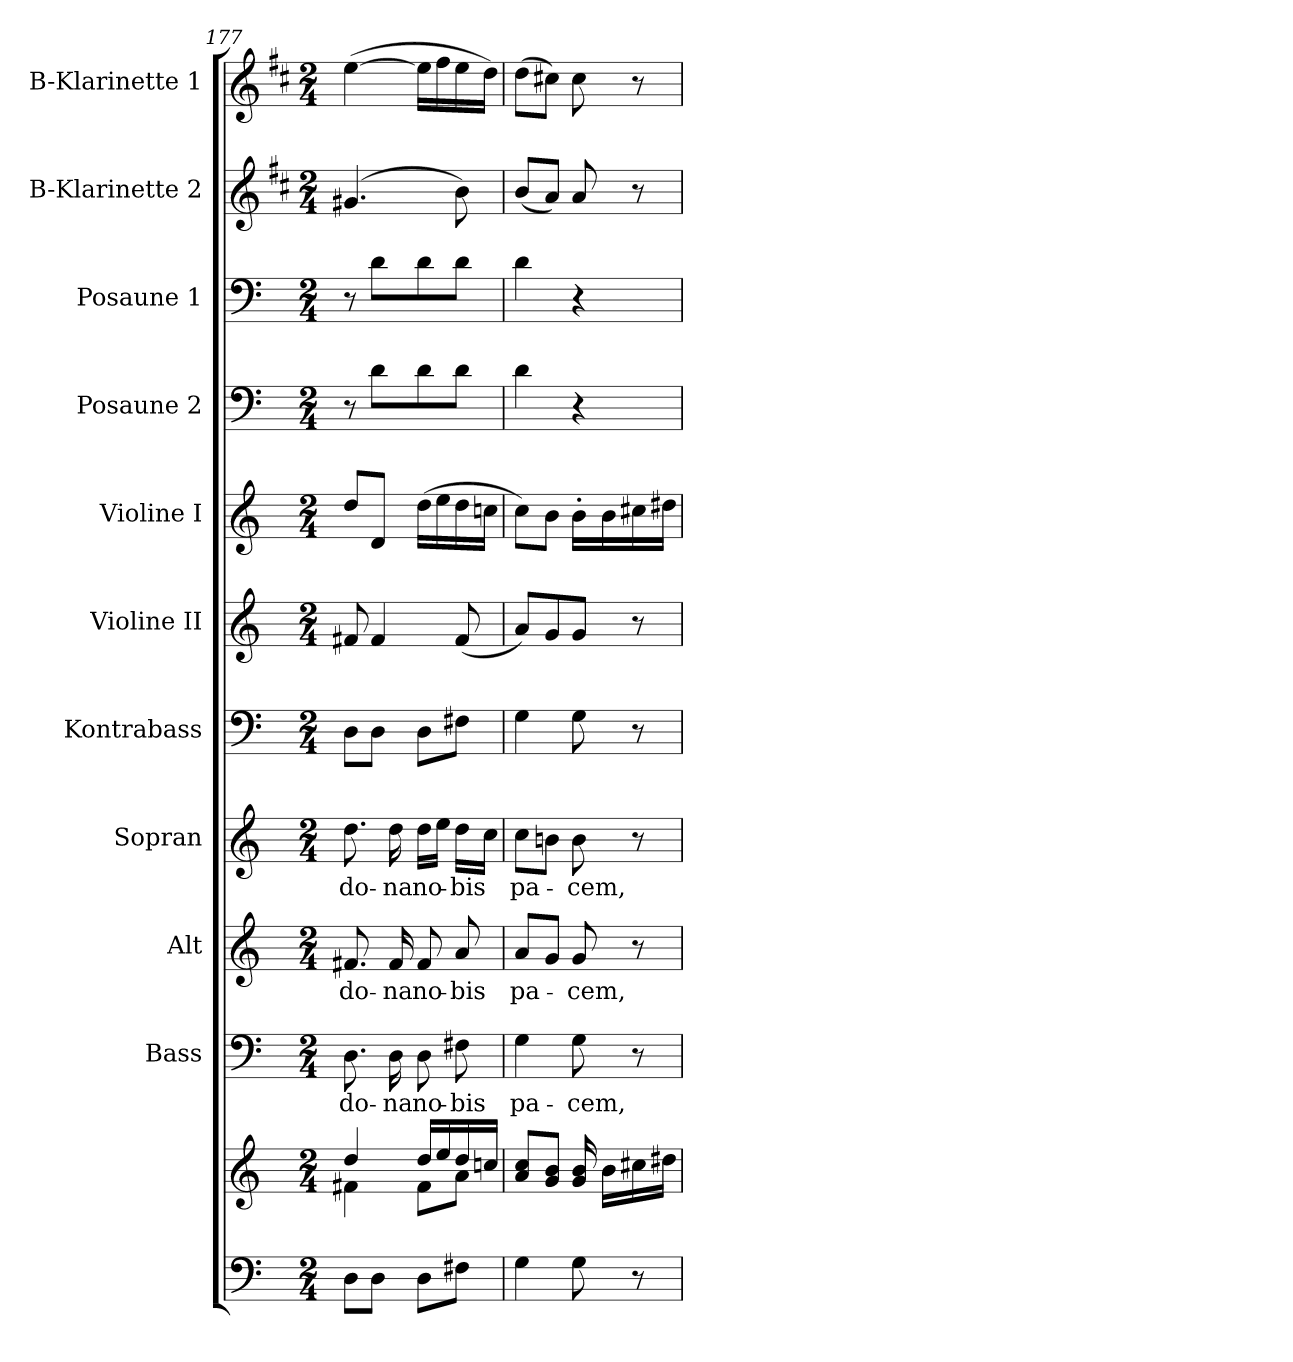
**kern	**kern	**kern	**text	**kern	**text	**kern	**text	**kern	**kern	**kern	**kern	**kern	**kern	**kern
*part11	*part11	*part10	*part10	*part9	*part9	*part8	*part8	*part7	*part6	*part5	*part4	*part3	*part2	*part1
*staff12	*staff11	*staff10	*staff10	*staff9	*staff9	*staff8	*staff8	*staff7	*staff6	*staff5	*staff4	*staff3	*staff2	*staff1
*	*	*I"Bass	*	*I"Alt	*	*I"Sopran	*	*I"Kontrabass	*I"Violine II	*I"Violine I	*I"Posaune 2	*I"Posaune 1	*I"B-Klarinette 2	*I"B-Klarinette 1
*	*	*I'B.	*	*I'A.	*	*I'S.	*	*I'Kb.	*I'Vl. II	*I'Vl. I	*I'Pos. 2	*I'Pos. 1	*I'B Kl. 2	*I'B Kl. 1
!!LO:PB:g=z
*clefF4	*clefG2	*clefF4	*	*clefG2	*	*clefG2	*	*clefF4	*clefG2	*clefG2	*clefF4	*clefF4	*clefG2	*clefG2
*	*	*	*	*	*	*	*	*ITrd7c12	*	*	*	*	*ITrd1c2	*ITrd1c2
*k[]	*k[]	*k[]	*	*k[]	*	*k[]	*	*k[]	*k[]	*k[]	*k[]	*k[]	*k[]	*k[]
*C:	*C:	*C:	*	*C:	*	*C:	*	*C:	*C:	*C:	*C:	*C:	*C:	*C:
*M2/4	*M2/4	*M2/4	*	*M2/4	*	*M2/4	*	*M2/4	*M2/4	*M2/4	*M2/4	*M2/4	*M2/4	*M2/4
=177	=177	=177	=177	=177	=177	=177	=177	=177	=177	=177	=177	=177	=177	=177
*	*^	*	*	*	*	*	*	*	*	*	*	*	*	*
!	!	!	!	!LO:LY:b	!	!LO:LY:b	!	!LO:LY:b	!	!	!	!	!	!	!
8D\L	4dd/	4f#X\	8.D\	do-	8.f#X/	do-	8.dd\	do-	8DD\L	8f#X/	8dd/L	8r	8r	(4.f#X/	(>[4dd\
8D\J	.	.	.	.	.	.	.	.	8DD\J	4f#/	8d/J	8d\L	8d\L	.	.
!	!	!	!	!LO:LY:b	!	!LO:LY:b	!	!LO:LY:b	!	!	!	!	!	!	!
.	.	.	16D\	-na	16f#/	-na	16dd\	-na	.	.	.	.	.	.	.
!	!	!	!	!LO:LY:b	!	!LO:LY:b	!	!LO:LY:b	!	!	!	!	!	!	!
8D\L	16dd/LL	8f#\L	8D\	no-	8f#/	no-	16dd\LL	no-	8DD\L	.	(>16dd\LL	8d\	8d\	.	16dd\LL]
.	16ee/	.	.	.	.	.	16ee\JJ	.	.	.	16ee\	.	.	.	16ee\
!	!	!	!	!LO:LY:b	!	!LO:LY:b	!	!LO:LY:b	!	!	!	!	!	!	!
8F#X\J	16dd/	8a\J	8F#X\	-bis	8a/	-bis	16dd\LL	-bis	8FF#X\J	(<8f#/	16dd\	8d\J	8d\J	8a\)	16dd\
.	16ccn/JJ	.	.	.	.	.	16cc\JJ	.	.	.	16ccn\JJ	.	.	.	16cc\JJ)
*	*v	*v	*	*	*	*	*	*	*	*	*	*	*	*	*
=178	=178	=178	=178	=178	=178	=178	=178	=178	=178	=178	=178	=178	=178	=178
!	!	!	!LO:LY:b	!	!LO:LY:b	!	!LO:LY:b	!	!	!	!	!	!	!
4G\	8a/ 8cc/L	4G\	pa-	8a/L	pa-	8cc\L	pa-	4GG\	8a/L)	8cc\L)	4d\	4d\	(<8a/L	(>8cc\L
.	8g/ 8b/J	.	.	8g/J	.	8bn\J	.	.	8g/	8b\J	.	.	8g/J)	8bn\J)
!	!	!	!LO:LY:b	!	!LO:LY:b	!	!LO:LY:b	!	!	!	!	!	!	!
8G\	16g/ 16b/	8G\	-cem,	8g/	-cem,	8b\	-cem,	8GG\	8g/J	16b'>\LL	4r	4r	8g/	8b\
.	16b\LL	.	.	.	.	.	.	.	.	16b\	.	.	.	.
8r	16cc#X\	8r	.	8r	.	8r	.	8r	8r	16cc#X\	.	.	8r	8r
.	16dd#X\JJ	.	.	.	.	.	.	.	.	16dd#X\JJ	.	.	.	.
=	=	=	=	=	=	=	=	=	=	=	=	=	=	=
*-	*-	*-	*-	*-	*-	*-	*-	*-	*-	*-	*-	*-	*-	*-
